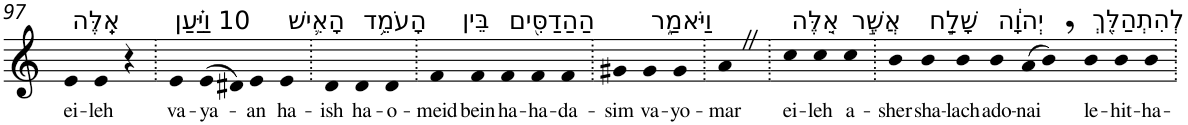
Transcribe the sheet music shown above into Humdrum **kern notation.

**kern	**text
*part1	*part1
*staff1	*staff1
*I"Piano	*
*I'Pno	*
!!LO:PB:g=z
*clefG2	*
*k[]	*
=97	=97
!LO:TX:a:t=אֵֽלֶּה	!
!	!LO:LY:b
4e	ei-
!	!LO:LY:b
4e	-leh
4r	.
=98.	=98.
!LO:TX:a:t=10 וַיַּ֗עַן	!
!	!LO:LY:b
4e	va-
!	!LO:LY:b
(>8e	-ya-
8d#X)	.
!	!LO:LY:b
4e	-an
!LO:TX:a:t=הָאִ֛ישׁ	!
!	!LO:LY:b
4e	ha-
=99.	=99.
!	!LO:LY:b
4d	-ish
!LO:TX:a:t=הָעֹמֵ֥ד	!
!	!LO:LY:b
4d	ha-
!	!LO:LY:b
4d	-o-
=100.	=100.
!	!LO:LY:b
4f	-meid
!LO:TX:a:t=בֵּין	!
!	!LO:LY:b
4f	bein
!LO:TX:a:t=הַהַדַסִּ֖ים	!
!	!LO:LY:b
4f	ha-
!	!LO:LY:b
4f	-ha-
!	!LO:LY:b
4f	-da-
=101.	=101.
!	!LO:LY:b
4g#X	-sim
!LO:TX:a:t=וַיֹּאמַ֑ר	!
!	!LO:LY:b
4g#	va-
!	!LO:LY:b
4g#	-yo-
=102.	=102.
!	!LO:LY:b
4aZ	-mar
=103.	=103.
!LO:TX:a:t=אֵ֚לֶּה	!
!	!LO:LY:b
4cc	ei-
!	!LO:LY:b
4cc	-leh
!LO:TX:a:t=אֲשֶׁ֣ר	!
!	!LO:LY:b
4cc	a-
=104.	=104.
!	!LO:LY:b
4b	-sher
!LO:TX:a:t=שָׁלַ֣ח	!
!	!LO:LY:b
4b	sha-
!	!LO:LY:b
4b	-lach
!LO:TX:a:t=יְהוָ֔ה	!
!	!LO:LY:b
4b	ado-
!	!LO:LY:b
(>8a	-nai
8b,)	.
!LO:TX:a:t=לְהִתְהַלֵּ֖ךְ	!
!	!LO:LY:b
4b	le-
!	!LO:LY:b
4b	-hit-
!	!LO:LY:b
4b	-ha-
=.	=.
*-	*-
